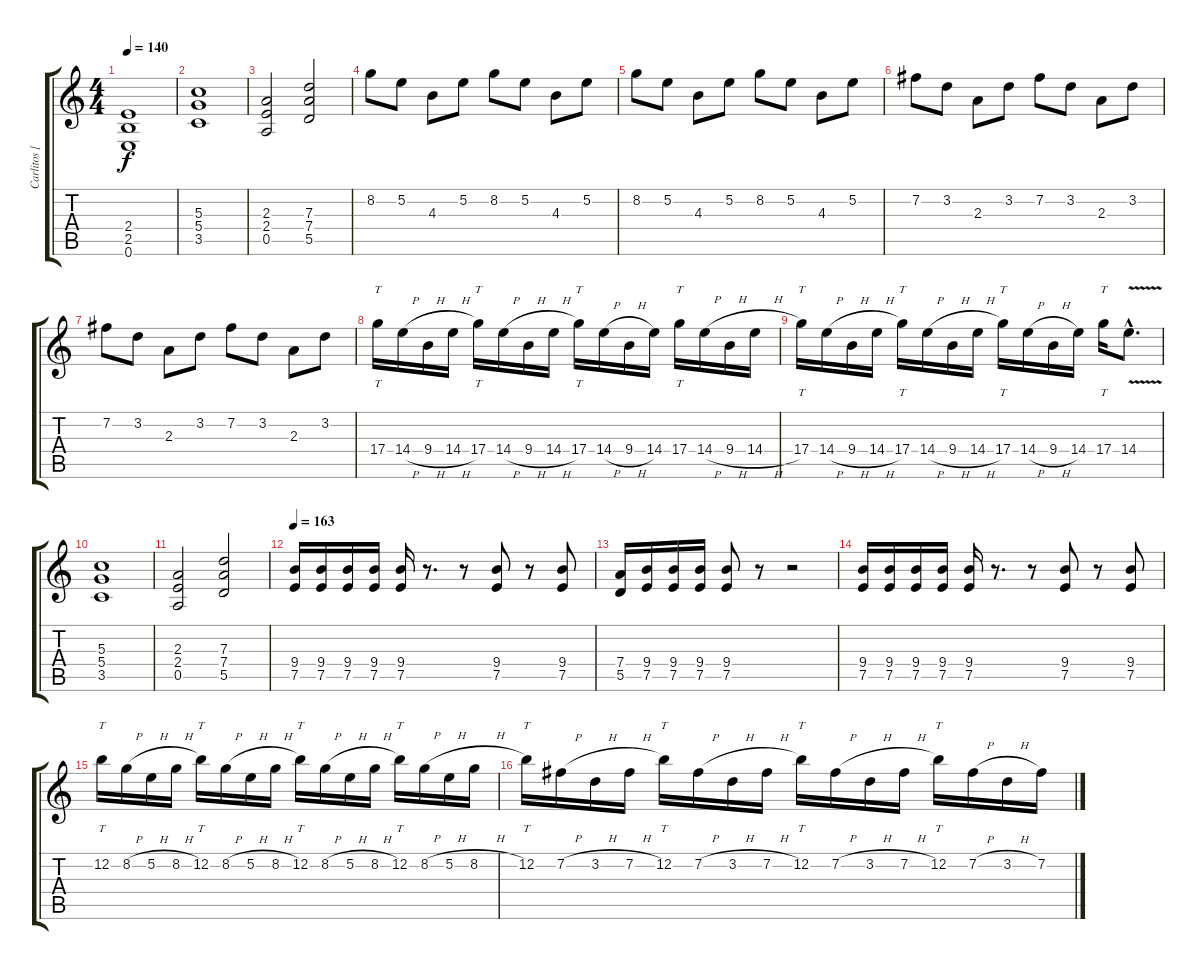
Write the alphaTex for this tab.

\track ("Carlitos [guitarra]" "Carlitos [") {instrument distortionguitar}
\staff {score tabs}
\tuning (E4 B3 G3 D3 A2 E2) {hide}
\ts (4 4)
\tempo 140
\clef g2
\ks c
(2.4 2.5 0.6).1{dy f} |
(5.3 5.4 3.5).1 |
(2.3 2.4 0.5).2 (7.3 7.4 5.5).2 |
8.2.8 5.2.8 4.3.8 5.2.8 8.2.8 5.2.8 4.3.8 5.2.8 |
8.2.8 5.2.8 4.3.8 5.2.8 8.2.8 5.2.8 4.3.8 5.2.8 |
7.2.8 3.2.8 2.3.8 3.2.8 7.2.8 3.2.8 2.3.8 3.2.8 |
7.2.8 3.2.8 2.3.8 3.2.8 7.2.8 3.2.8 2.3.8 3.2.8 |
17.4.16{tt} 14.4{h}.16 9.4{h}.16 14.4{h}.16 17.4.16{tt} 14.4{h}.16 9.4{h}.16 14.4{h}.16 17.4.16{tt} 14.4{h}.16 9.4{h}.16 14.4.16 17.4.16{tt} 14.4{h}.16 9.4{h}.16 14.4{h}.16 |
17.4.16{tt} 14.4{h}.16 9.4{h}.16 14.4{h}.16 17.4.16{tt} 14.4{h}.16 9.4{h}.16 14.4{h}.16 17.4.16{tt} 14.4{h}.16 9.4{h}.16 14.4.16 17.4.16{tt} 14.4{v hac}.8{d} |
(5.3 5.4 3.5).1 |
(2.3 2.4 0.5).2 (7.3 7.4 5.5).2 |
\tempo 163
(9.4 7.5).16 (9.4 7.5).16 (9.4 7.5).16 (9.4 7.5).16 (9.4 7.5).16 r.8{d} r.8 (9.4 7.5).8 r.8 (9.4 7.5).8 |
(7.4 5.5).16 (9.4 7.5).16 (9.4 7.5).16 (9.4 7.5).16 (9.4 7.5).8 r.8 r.2 |
(9.4 7.5).16 (9.4 7.5).16 (9.4 7.5).16 (9.4 7.5).16 (9.4 7.5).16 r.8{d} r.8 (9.4 7.5).8 r.8 (9.4 7.5).8 |
12.2.16{tt volume 16} 8.2{h}.16 5.2{h}.16 8.2{h}.16 12.2.16{tt} 8.2{h}.16 5.2{h}.16 8.2{h}.16 12.2.16{tt} 8.2{h}.16 5.2{h}.16 8.2{h}.16 12.2.16{tt} 8.2{h}.16 5.2{h}.16 8.2{h}.16 |
12.2.16{tt} 7.2{h}.16 3.2{h}.16 7.2{h}.16 12.2.16{tt} 7.2{h}.16 3.2{h}.16 7.2{h}.16 12.2.16{tt} 7.2{h}.16 3.2{h}.16 7.2{h}.16 12.2.16{tt} 7.2{h}.16 3.2{h}.16 7.2{h}.16
